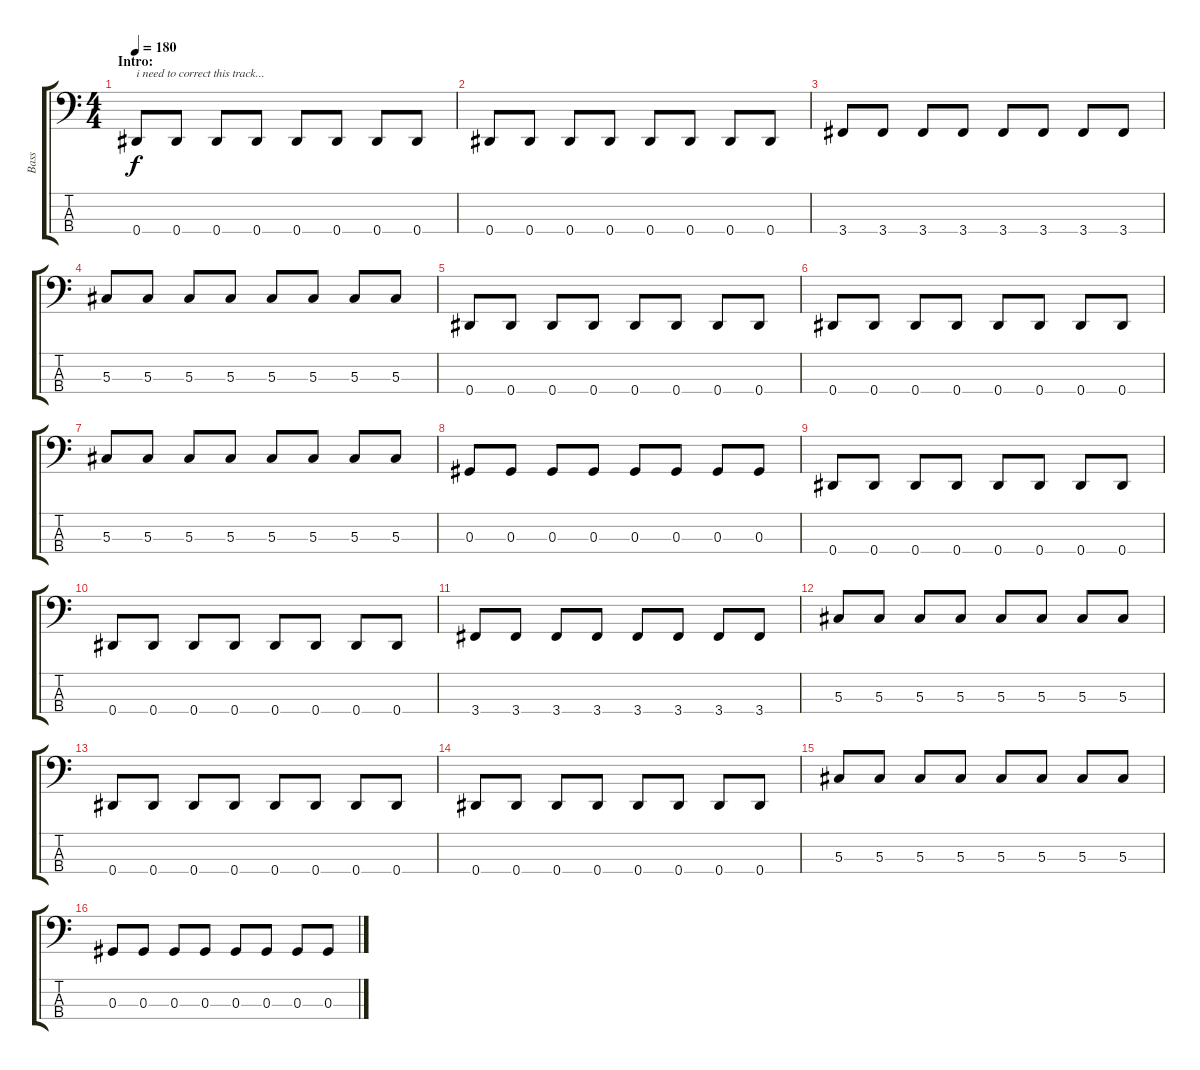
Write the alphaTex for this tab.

\track ("Bass" "Bass") {instrument electricbassfinger}
\staff {score tabs}
\tuning (Gb2 Db2 Ab1 Eb1) {hide}
\ts (4 4)
\section ("" "Intro:")
\tempo 180
\clef f4
\ks c
0.4.8{txt "i need to correct this track..." dy f instrument electricbassfinger} 0.4.8 0.4.8 0.4.8 0.4.8 0.4.8 0.4.8 0.4.8 |
0.4.8 0.4.8 0.4.8 0.4.8 0.4.8 0.4.8 0.4.8 0.4.8 |
3.4.8 3.4.8 3.4.8 3.4.8 3.4.8 3.4.8 3.4.8 3.4.8 |
5.3.8 5.3.8 5.3.8 5.3.8 5.3.8 5.3.8 5.3.8 5.3.8 |
0.4.8 0.4.8 0.4.8 0.4.8 0.4.8 0.4.8 0.4.8 0.4.8 |
0.4.8 0.4.8 0.4.8 0.4.8 0.4.8 0.4.8 0.4.8 0.4.8 |
5.3.8 5.3.8 5.3.8 5.3.8 5.3.8 5.3.8 5.3.8 5.3.8 |
0.3.8 0.3.8 0.3.8 0.3.8 0.3.8 0.3.8 0.3.8 0.3.8 |
0.4.8 0.4.8 0.4.8 0.4.8 0.4.8 0.4.8 0.4.8 0.4.8 |
0.4.8 0.4.8 0.4.8 0.4.8 0.4.8 0.4.8 0.4.8 0.4.8 |
3.4.8 3.4.8 3.4.8 3.4.8 3.4.8 3.4.8 3.4.8 3.4.8 |
5.3.8 5.3.8 5.3.8 5.3.8 5.3.8 5.3.8 5.3.8 5.3.8 |
0.4.8 0.4.8 0.4.8 0.4.8 0.4.8 0.4.8 0.4.8 0.4.8 |
0.4.8 0.4.8 0.4.8 0.4.8 0.4.8 0.4.8 0.4.8 0.4.8 |
5.3.8 5.3.8 5.3.8 5.3.8 5.3.8 5.3.8 5.3.8 5.3.8 |
0.3.8 0.3.8 0.3.8 0.3.8 0.3.8 0.3.8 0.3.8 0.3.8
